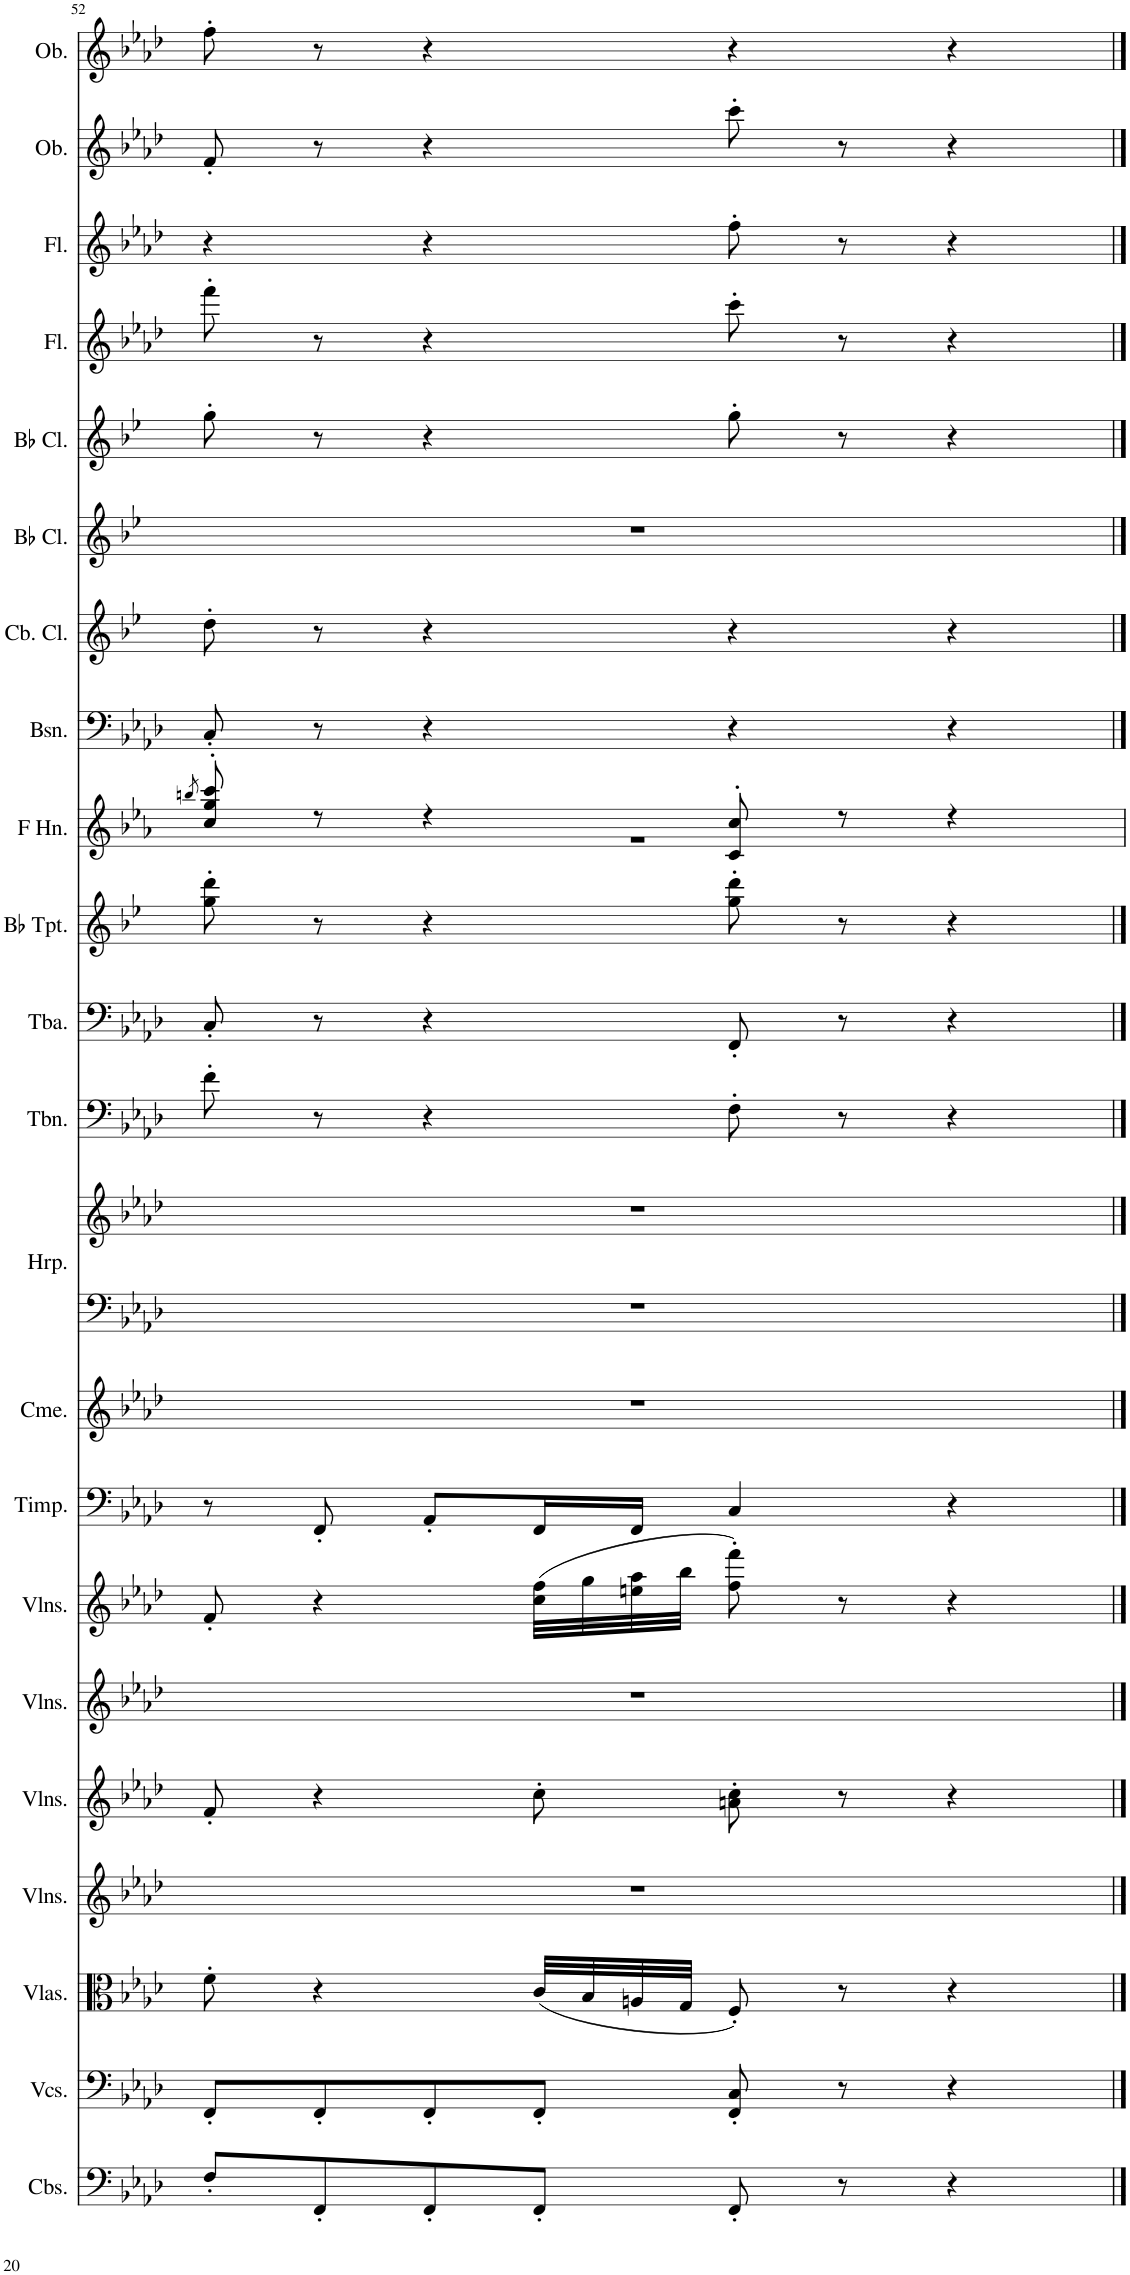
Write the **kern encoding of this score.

**kern	**kern	**kern	**kern	**kern	**kern	**kern	**kern	**kern	**kern	**kern	**kern	**kern	**kern	**kern	**kern	**kern	**kern	**kern	**kern	**kern	**kern	**kern
*part22	*part21	*part20	*part19	*part18	*part17	*part16	*part15	*part14	*part13	*part13	*part12	*part11	*part10	*part9	*part8	*part7	*part6	*part5	*part4	*part3	*part2	*part1
*staff23	*staff22	*staff21	*staff20	*staff19	*staff18	*staff17	*staff16	*staff15	*staff14	*staff13	*staff12	*staff11	*staff10	*staff9	*staff8	*staff7	*staff6	*staff5	*staff4	*staff3	*staff2	*staff1
*I"Contrabasses	*I"Violoncellos	*I"Violas	*I"Violins	*I"Violins	*I"Violins	*I"Violins	*I"Timpani	*I"Chimes	*I"Harp	*	*I"Trombone	*I"Tuba	*I"Bb Trumpet	*I"Horn in F	*I"Bassoon	*I"Contrabass Clarinet	*I"Bb Clarinet	*I"Bb Clarinet	*I"Flute	*I"Flute	*I"Oboe	*I"Oboe
*I'Cbs.	*I'Vcs.	*I'Vlas.	*I'Vlns.	*I'Vlns.	*I'Vlns.	*I'Vlns.	*I'Timp.	*I'Cme.	*I'Hrp.	*	*I'Tbn.	*I'Tba.	*I'Bb Tpt.	*	*I'Bsn.	*I'Cb. Cl.	*I'Bb Cl.	*I'Bb Cl.	*I'Fl.	*I'Fl.	*I'Ob.	*I'Ob.
!!LO:PB:g=z
*clefF4	*clefF4	*clefC3	*clefG2	*clefG2	*clefG2	*clefG2	*clefF4	*clefG2	*clefF4	*clefG2	*clefF4	*clefF4	*clefG2	*clefG2	*clefF4	*clefG2	*clefG2	*clefG2	*clefG2	*clefG2	*clefG2	*clefG2
*Trd7c12	*	*	*	*	*	*	*	*	*	*	*	*	*Trd1c2	*Trd4c7	*	*Trd15c26	*Trd1c2	*Trd1c2	*	*	*	*
*k[b-e-a-d-]	*k[b-e-a-d-]	*k[b-e-a-d-]	*k[b-e-a-d-]	*k[b-e-a-d-]	*k[b-e-a-d-]	*k[b-e-a-d-]	*k[b-e-a-d-]	*k[b-e-a-d-]	*k[b-e-a-d-]	*k[b-e-a-d-]	*k[b-e-a-d-]	*k[b-e-a-d-]	*k[b-e-]	*k[b-e-a-]	*k[b-e-a-d-]	*k[b-e-]	*k[b-e-]	*k[b-e-]	*k[b-e-a-d-]	*k[b-e-a-d-]	*k[b-e-a-d-]	*k[b-e-a-d-]
*M4/4	*M4/4	*M4/4	*M4/4	*M4/4	*M4/4	*M4/4	*M4/4	*M4/4	*M4/4	*M4/4	*M4/4	*M4/4	*M4/4	*M4/4	*M4/4	*M4/4	*M4/4	*M4/4	*M4/4	*M4/4	*M4/4	*M4/4
=52	=52	=52	=52	=52	=52	=52	=52	=52	=52	=52	=52	=52	=52	=52	=52	=52	=52	=52	=52	=52	=52	=52
.	.	.	.	.	.	.	.	.	.	.	.	.	.	8qbbn/	.	.	.	.	.	.	.	.
*	*	*	*	*	*	*	*	*	*	*	*	*	*	*^	*	*	*	*	*	*	*	*
8F'/L	8FF'/L	8f'\	1r	8f'/	1r	8f'/	8r	1r	1r	1r	8f'\	8C'/	8gg\' 8ddd\'	8cc/' 8gg/' 8ccc/'	1r	8C'/	8dd'\	1r	8gg'\	8fff'\	4r	8f'/	8ff'\
8FF'/	8FF'/	4r	.	4r	.	4r	8FF'/	.	.	.	8r	8r	8r	8r	.	8r	8r	.	8r	8r	.	8r	8r
8FF'/	8FF'/	.	.	.	.	.	8AA-'/L	.	.	.	4r	4r	4r	4r	.	4r	4r	.	4r	4r	4r	4r	4r
8FF'/J	8FF'/J	(32c/LLL	.	8cc'\	.	(32cc\ 32ff\LLL	16FF/L	.	.	.	.	.	.	.	.	.	.	.	.	.	.	.	.
.	.	32B-/	.	.	.	32gg\	.	.	.	.	.	.	.	.	.	.	.	.	.	.	.	.	.
.	.	32An/	.	.	.	32een\ 32aa-\	16FF/JJ	.	.	.	.	.	.	.	.	.	.	.	.	.	.	.	.
.	.	32G/JJJ	.	.	.	32bb-\JJJ	.	.	.	.	.	.	.	.	.	.	.	.	.	.	.	.	.
8FF'/	8FF/' 8C/'	8F'/)	.	8an\' 8cc\'	.	8ff\' 8fff\')	4C/	.	.	.	8F'\	8FF'/	8gg\' 8ddd\'	8c/' 8cc/'	.	4r	4r	.	8gg'\	8ccc'\	8ff'\	8ccc'\	4r
8r	8r	8r	.	8r	.	8r	.	.	.	.	8r	8r	8r	8r	.	.	.	.	8r	8r	8r	8r	.
4r	4r	4r	.	4r	.	4r	4r	.	.	.	4r	4r	4r	4r	.	4r	4r	.	4r	4r	4r	4r	4r
*	*	*	*	*	*	*	*	*	*	*	*	*	*	*v	*v	*	*	*	*	*	*	*	*
==	==	==	==	==	==	==	==	==	==	==	==	==	==	==	==	==	==	==	==	==	==	==
*-	*-	*-	*-	*-	*-	*-	*-	*-	*-	*-	*-	*-	*-	*-	*-	*-	*-	*-	*-	*-	*-	*-
